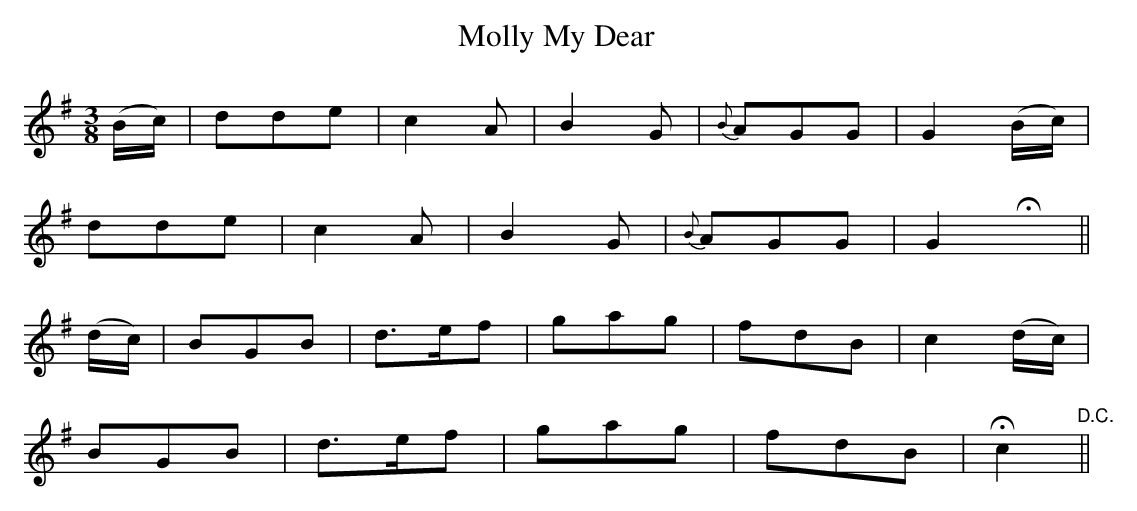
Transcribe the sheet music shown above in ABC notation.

X:1
T: Molly My Dear
M: 3/8
L: 1/8
K: G
(B/c/) | dde | c2 A | B2 G | {B}AGG | G2 (B/c/) |
dde | c2 A | B2 G | {B}AGG | G2 Hx ||
(d/c/) | BGB | d>ef | gag | fdB | c2 (d/c/) |
BGB | d>ef | gag | fdB | Hc2 "D.C."||
